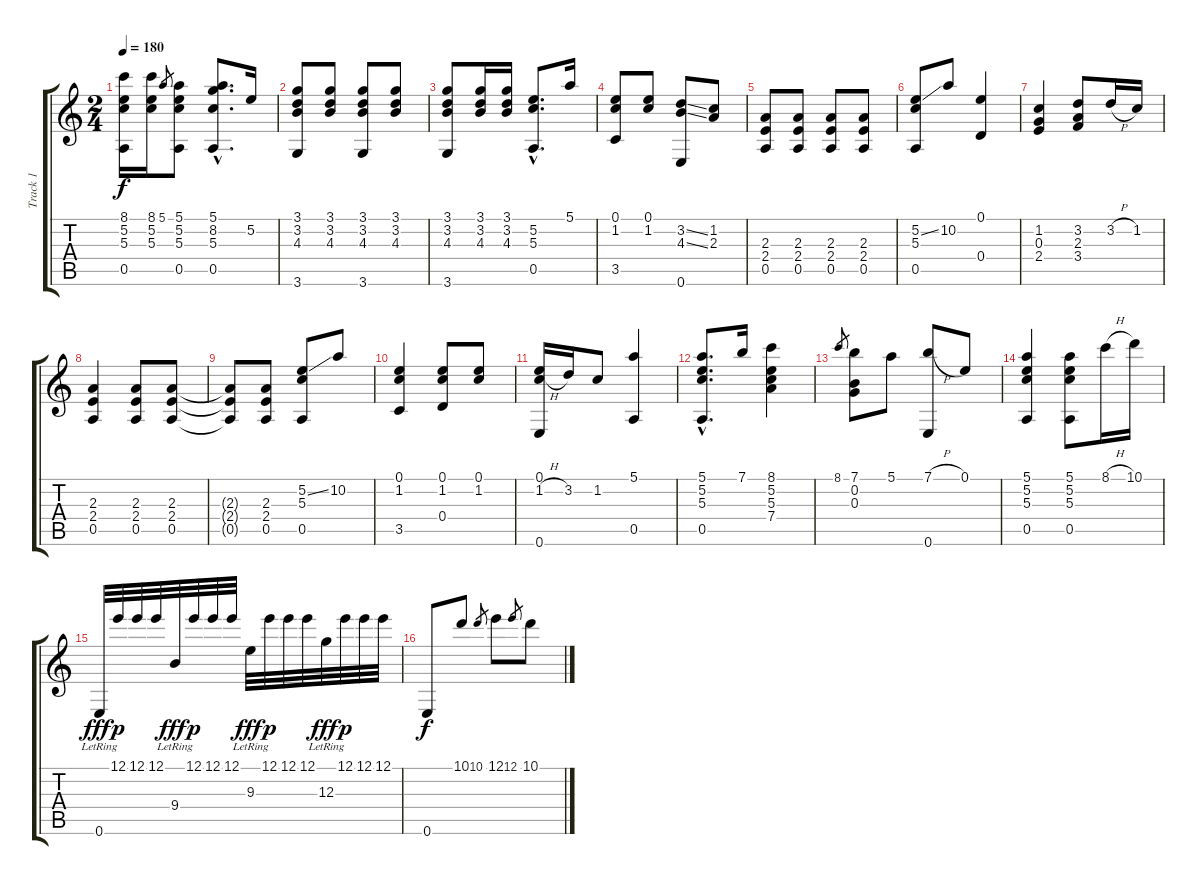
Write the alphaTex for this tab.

\track ("Track 1" "Track 1") {instrument acousticguitarnylon}
\staff {score tabs}
\tuning (E4 B3 G3 D3 A2 E2) {hide}
\ts (2 4)
\tempo 180
\clef g2
\ks c
(8.1 5.2 5.3 0.5).16{dy f} (8.1 5.2 5.3).16 5.1.8{gr} (5.1 5.2 5.3 0.5).8 (5.1{hac} 8.2{hac} 5.3{hac} 0.5).8{d} 5.2.16 |
(3.1 3.2 4.3 3.6).8 (3.1 3.2 4.3).8 (3.1 3.2 4.3 3.6).8 (3.1 3.2 4.3).8 |
(3.1 3.2 4.3 3.6).8 (3.1 3.2 4.3).16 (3.1 3.2 4.3).16 (5.2{hac} 5.3{hac} 0.5).8{d} 5.1.16 |
(0.1 1.2 3.5).8 (0.1 1.2).8 (3.2{ss} 4.3{ss} 0.6).8 (1.2 2.3).8 |
(2.3 2.4 0.5).8 (2.3 2.4 0.5).8 (2.3 2.4 0.5).8 (2.3 2.4 0.5).8 |
(5.2{ss} 5.3 0.5).8 10.2.8 (0.1 0.4).4 |
(1.2 0.3 2.4).4 (3.2 2.3 3.4).8 3.2{h}.16 1.2.16 |
(2.3 2.4 0.5).4 (2.3 2.4 0.5).8 (2.3 2.4 0.5).8 |
(2.3{t} 2.4{t} 0.5{t}).8 (2.3 2.4 0.5).8 (5.2{ss} 5.3 0.5).8 10.2.8 |
(0.1 1.2 3.5).4 (0.1 1.2 0.4).8 (0.1 1.2).8 |
(0.1 1.2{h} 0.6).16 3.2.16 1.2.8 (5.1 0.5).4 |
(5.1{hac} 5.2{hac} 5.3{hac} 0.5).8{d} 7.1.16 (8.1 5.2 5.3 7.4).4 |
8.1.8{gr} (7.1 0.2 0.3).8 5.1.8 (7.1{h} 0.6).8 0.1.8 |
(5.1 5.2 5.3 0.5).4 (5.1 5.2 5.3 0.5).8 8.1{h}.16 10.1.16 |
0.6{lr}.32{dy fff} 12.1.32{dy p} 12.1.32 12.1.32 9.4{lr}.32{dy fff} 12.1.32{dy p} 12.1.32 12.1.32 9.3{lr}.32{dy fff} 12.1.32{dy p} 12.1.32 12.1.32 12.3{lr}.32{dy fff} 12.1.32{dy p} 12.1.32 12.1.32 |
0.6.8{dy f} 10.1.8 10.1.8{gr} 12.1.8 12.1.8{gr} 10.1.8
